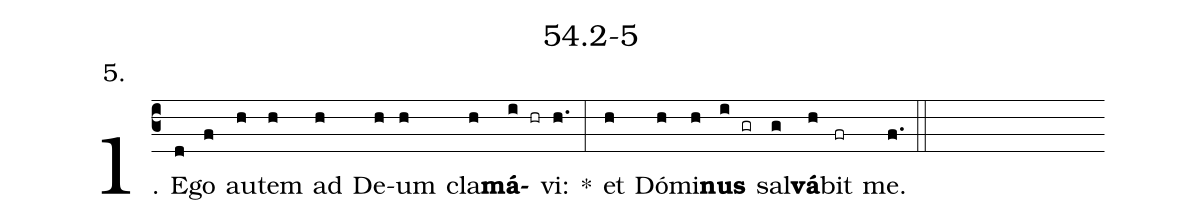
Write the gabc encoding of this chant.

name: 54.2-5;
annotation: 5.;
%%
(c3)1. E(d)go(f) au(h)tem(h) ad(h) De(h)um(h) cla(h)<b>má</b>(i hr)vi:(h.) *(:) et(h) Dó(h)mi(h)<b>nus</b>(i gr) sal(g)<b>vá</b>(h)bit(fr) me.(f.) (::)


%E(h) u(h) o(i) u(g) a(h) e.(f.) (::)
